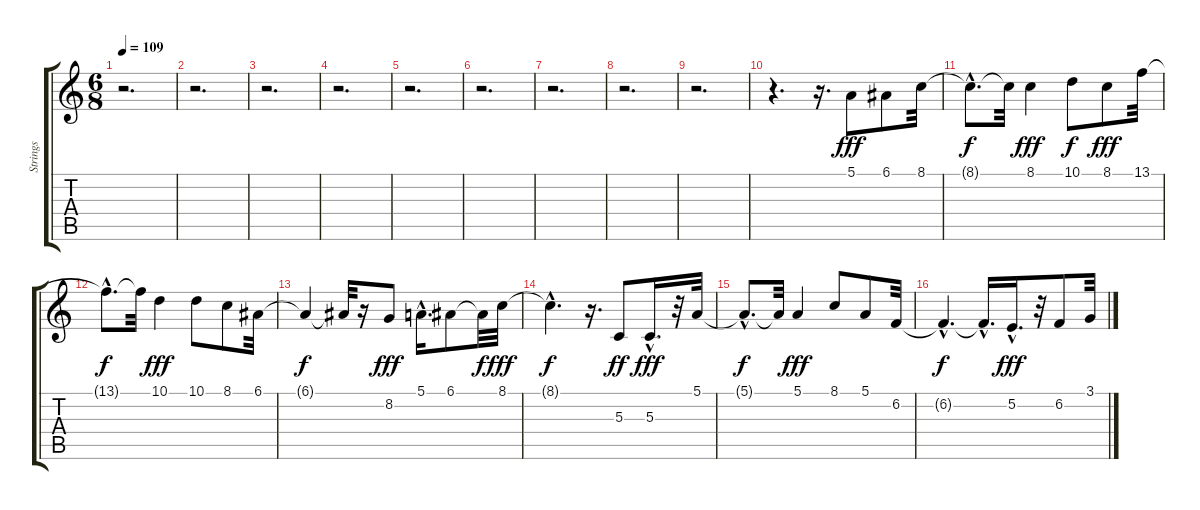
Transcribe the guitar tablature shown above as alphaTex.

\track ("Strings" "Strings") {instrument stringensemble2}
\staff {score tabs}
\tuning (E4 B3 G3 D3 A2 E2) {hide}
\ts (6 8)
\tempo 109
\clef g2
\ks c
r.2{d dy f} |
r.2{d} |
r.2{d} |
r.2{d} |
r.2{d} |
r.2{d} |
r.2{d} |
r.2{d} |
r.2{d} |
r.4{d} r.16{d} 5.1.8{dy fff} 6.1.8 8.1.32 |
8.1{hac t}.8{d dy f} 8.1{t}.32 8.1.4{dy fff} 10.1.8{dy f} 8.1.8{dy fff} 13.1.32 |
13.1{hac t}.8{d dy f} 13.1{t}.32 10.1.4{dy fff} 10.1.8 8.1.8 6.1.32 |
6.1{t}.4{dy f} 6.1{t}.32 r.16 8.2.8{dy fff} 5.1{hac}.16{d} 6.1.8 6.1{t}.32{dy f} 8.1.32{dy fff} |
8.1{hac t}.4{d dy f} r.16{d} 5.3.8{dy ff} 5.3{hac}.16{d dy fff} r.32 5.1.32 |
5.1{hac t}.8{d dy f} 5.1{t}.32 5.1.4{dy fff} 8.1.8 5.1.8 6.2.32 |
6.2{hac t}.4{d dy f} 6.2{hac t}.16{d} 5.2{hac}.16{d dy fff} r.32 6.2.8 3.1.32
